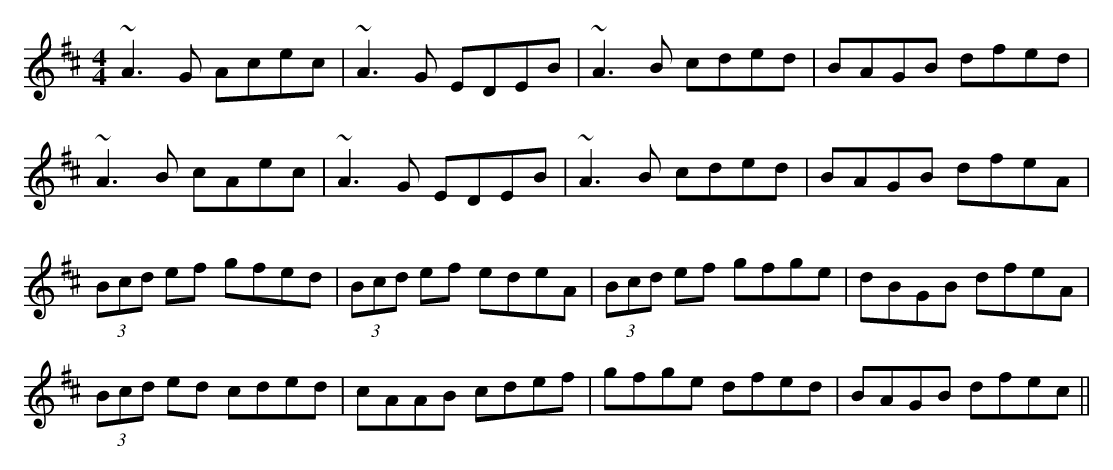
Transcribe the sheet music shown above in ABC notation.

X:1
M:4/4
K:Amix
~A3G Acec|~A3G EDEB|~A3B cded|BAGB dfed|
~A3B cAec|~A3G EDEB|~A3B cded|BAGB dfeA|
(3Bcd ef gfed|(3Bcd ef edeA|(3Bcd ef gfge|dBGB dfeA|
(3Bcd ed cded|cAAB cdef|gfge dfed|BAGB dfec||
